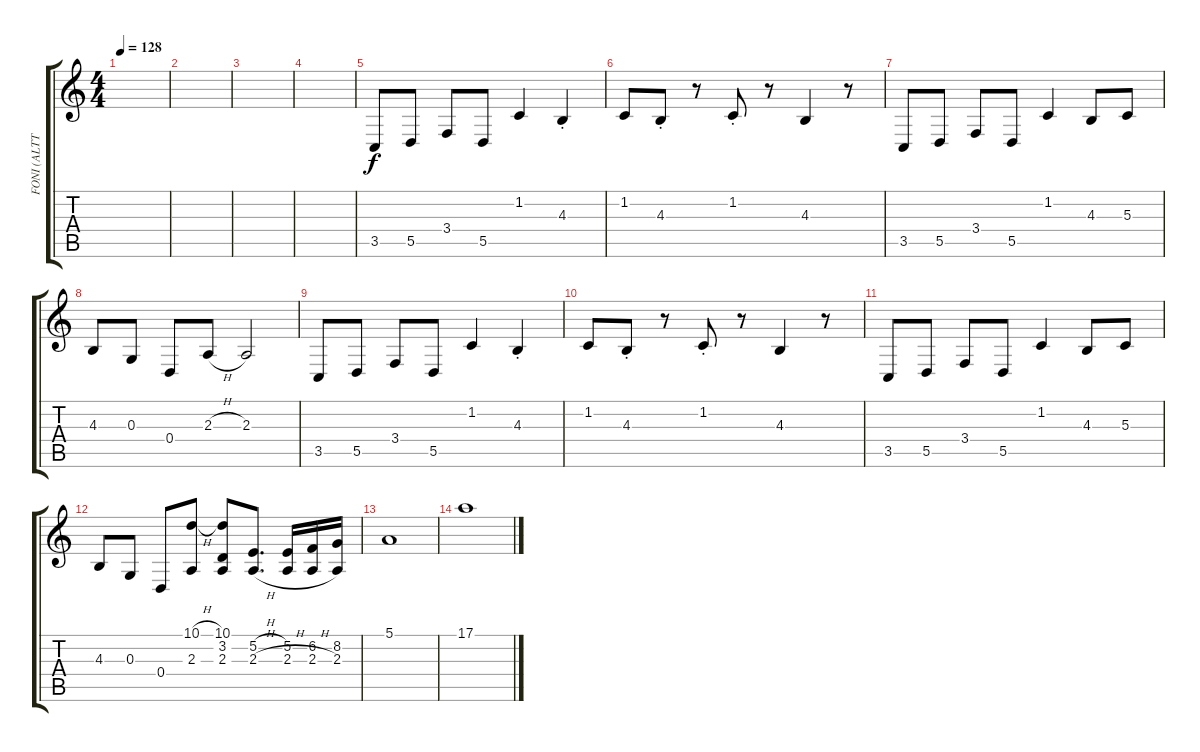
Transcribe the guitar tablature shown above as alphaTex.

\track ("FONI (ALTTO)" "FONI (ALTT") {instrument altosax}
\staff {score tabs}
\tuning (E4 B3 G3 D3 A2 E2) {hide}
\ts (4 4)
\tempo 128
\clef g2
\ks c
|
|
|
|
3.5.8 5.5.8 3.4.8 5.5.8 1.2.4 4.3{st}.4 |
1.2.8 4.3{st}.8 r.8 1.2{st}.8 r.8 4.3.4 r.8 |
3.5.8 5.5.8 3.4.8 5.5.8 1.2.4 4.3.8 5.3.8 |
4.3.8 0.3.8 0.4.8 2.3{h}.8 2.3.2 |
3.5.8 5.5.8 3.4.8 5.5.8 1.2.4 4.3{st}.4 |
1.2.8 4.3{st}.8 r.8 1.2{st}.8 r.8 4.3.4 r.8 |
3.5.8 5.5.8 3.4.8 5.5.8 1.2.4 4.3.8 5.3.8 |
4.3.8 0.3.8 0.4.8 (10.1{h} 2.3).8 (10.1 3.2 2.3).8 (5.2{h} 2.3{h}).8{d} (5.2 2.3{h}).16 (6.2 2.3{h}).16 (8.2 2.3).16 |
5.1.1 |
17.1.1
